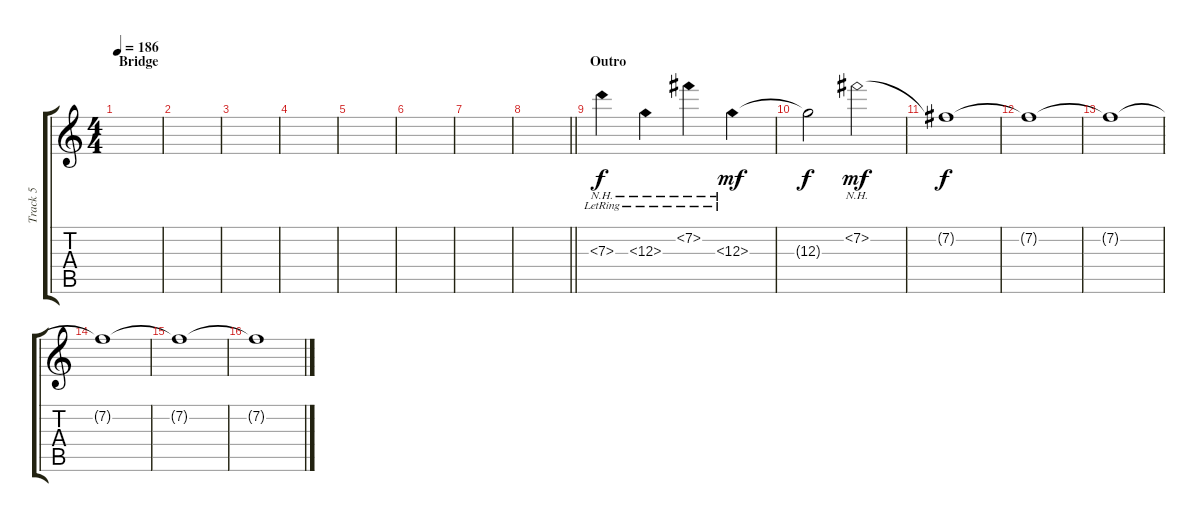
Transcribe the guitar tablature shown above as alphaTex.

\track ("Track 5" "Track 5") {instrument electricguitarclean}
\staff {score tabs}
\tuning (E4 B3 G3 D3 A2 E2) {hide}
\ts (4 4)
\section ("" "Bridge")
\tempo 186
\clef g2
\ks c
|
|
|
|
|
|
|
\barLineRight lightlight
|
\section ("" "Outro")
7.3{nh lr}.4 12.3{nh lr}.4 7.2{nh lr}.4 12.3{nh lr}.4{dy mf} |
12.3{t}.2{dy f} 7.2{nh}.2{dy mf} |
7.2{t}.1{dy f} |
7.2{t}.1 |
7.2{t}.1 |
7.2{t}.1 |
7.2{t}.1 |
7.2{t}.1
